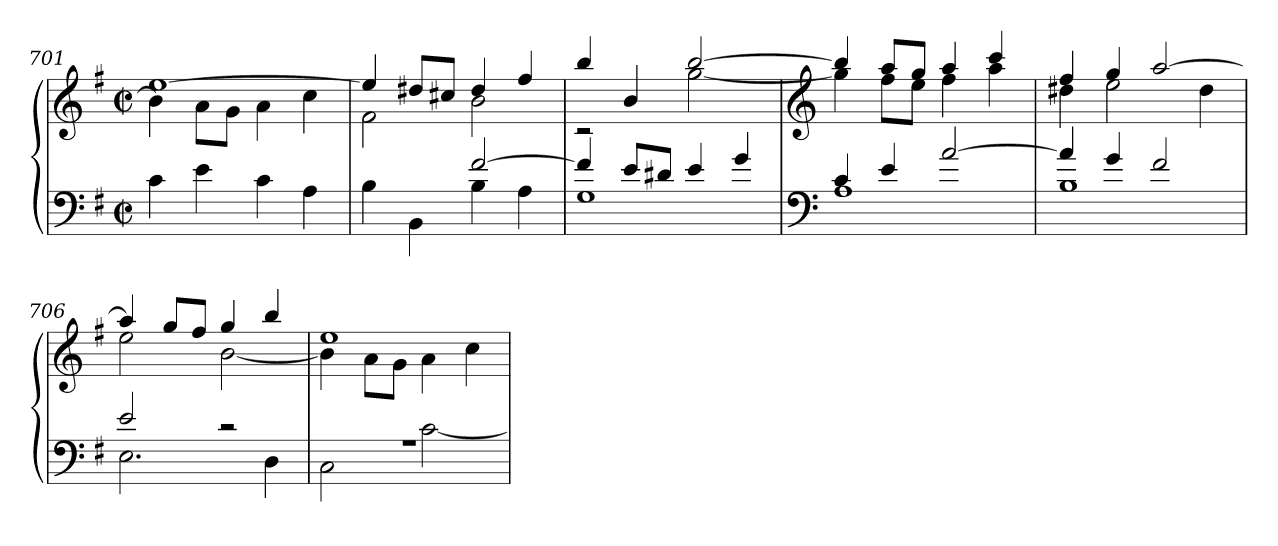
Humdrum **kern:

**kern	**kern
*part1	*part1
*staff2	*staff1
*clefF4	*clefG2
*k[f#]	*k[f#]
*G:	*G:
*M2/2	*M2/2
*met(c|)	*met(c|)
=701	=701
*	*^
4c\	[1ee	4b\]
4e\	.	8a\L
.	.	8g\J
4c\	.	4a\
4A\	.	4cc\
=702	=702	=702
*^	*	*
2ryy	4B\	4ee/]	2f#\
.	4BB\	8dd#X/L	.
.	.	8cc#X/J	.
[2f#/	4B\	4dd#/	2b\
.	4A\	4ff#/	.
=703	=703	=703	=703
4f#/]	1G	4bb/	2r
8e/L	.	4b/	.
8d#X/J	.	.	.
4e/	.	[2bb/	[2gg\
4g/	.	.	.
!!LO:LB:g=z	!!
=704	=704	=704	=704
*clefF4	*	*clefG2	*
4c/	1A	4bb/]	4gg\]
4e/	.	8aa/L	8ff#\L
.	.	8gg/J	8ee\J
[2a/	.	4aa/	4ff#\
.	.	4ccc/	4aa\
=705	=705	=705	=705
4a/]	1B	4ff#/	4dd#X\
4g/	.	4gg/	2ee\
2f#/	.	[2aa/	.
.	.	.	4dd#\
=706	=706	=706	=706
2e/	2.E\	4aa/]	2ee\
.	.	8gg/L	.
.	.	8ff#/J	.
2r	.	4gg/	[2b\
.	4D\	4bb/	.
=707	=707	=707	=707
1rA	2C\	1ee	4b\]
.	.	.	8a\L
.	.	.	8g\J
.	[2c\	.	4a\
.	.	.	4cc\
*v	*v	*	*
*	*v	*v
=	=
*-	*-
